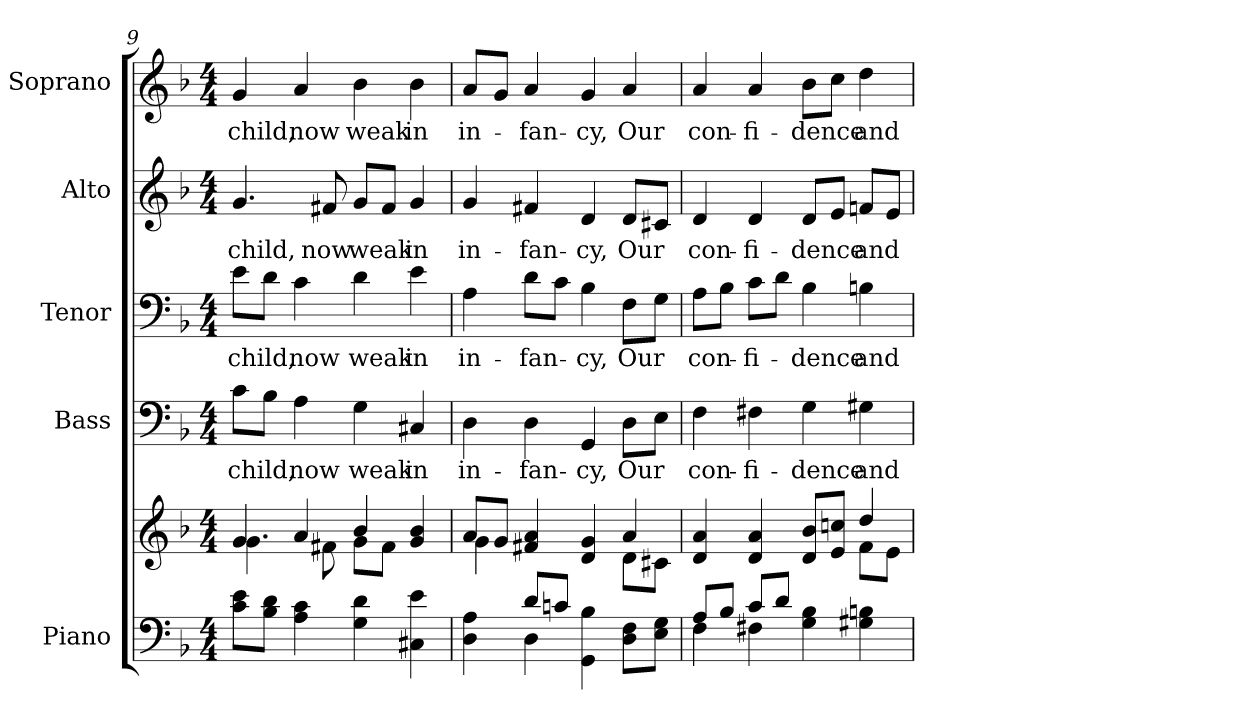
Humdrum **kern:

**kern	**kern	**kern	**text	**kern	**text	**kern	**text	**kern	**text
*part5	*part5	*part4	*part4	*part3	*part3	*part2	*part2	*part1	*part1
*staff6	*staff5	*staff4	*staff4	*staff3	*staff3	*staff2	*staff2	*staff1	*staff1
*I"Piano	*	*I"Bass	*	*I"Tenor	*	*I"Alto	*	*I"Soprano	*
*I'Pno.	*	*I'B.	*	*I'T.	*	*I'A.	*	*I'S.	*
!!LO:PB:g=z
*clefF4	*clefG2	*clefF4	*	*clefF4	*	*clefG2	*	*clefG2	*
*k[b-]	*k[b-]	*k[b-]	*	*k[b-]	*	*k[b-]	*	*k[b-]	*
*F:	*F:	*F:	*	*F:	*	*F:	*	*F:	*
*M4/4	*M4/4	*M4/4	*	*M4/4	*	*M4/4	*	*M4/4	*
=9	=9	=9	=9	=9	=9	=9	=9	=9	=9
*	*^	*	*	*	*	*	*	*	*
!	!	!	!	!LO:LY:b:color=#000000	!	!	!	!	!	!
!	!	!	!	!	!	!LO:LY:b:color=#000000	!	!	!	!
!	!	!	!	!	!	!	!	!LO:LY:b:color=#000000	!	!
!	!	!	!	!	!	!	!	!	!	!LO:LY:b:color=#000000
8ci\ 8eiL	4gi/	4.gi\	8ci\L	child,	8ei\L	child,	4.gi/	child,	4gi/	child,
8B-i\ 8diJ	.	.	8B-i\J	.	8di\J	.	.	.	.	.
!	!	!	!	!LO:LY:b:color=#000000	!	!	!	!	!	!
!	!	!	!	!	!	!LO:LY:b:color=#000000	!	!	!	!
!	!	!	!	!	!	!	!	!	!	!LO:LY:b:color=#000000
4Ai\ 4ci	4ai/	.	4Ai\	now	4ci\	now	.	.	4ai/	now
!	!	!	!	!	!	!	!	!LO:LY:b:color=#000000	!	!
.	.	8f#Xi\	.	.	.	.	8f#Xi/	now	.	.
!	!	!	!	!LO:LY:b:color=#000000	!	!	!	!	!	!
!	!	!	!	!	!	!LO:LY:b:color=#000000	!	!	!	!
!	!	!	!	!	!	!	!	!LO:LY:b:color=#000000	!	!
!	!	!	!	!	!	!	!	!	!	!LO:LY:b:color=#000000
4Gi\ 4di	4b-i/	8gi\L	4Gi\	weak	4di\	weak	8gi/L	weak	4b-i\	weak
.	.	8f#i\J	.	.	.	.	8f#i/J	.	.	.
!	!	!	!	!LO:LY:b:color=#000000	!	!	!	!	!	!
!	!	!	!	!	!	!LO:LY:b:color=#000000	!	!	!	!
!	!	!	!	!	!	!	!	!LO:LY:b:color=#000000	!	!
!	!	!	!	!	!	!	!	!	!	!LO:LY:b:color=#000000
4C#Xi\ 4ei	4gi/ 4b-i	4ryy	4C#Xi/	in	4ei\	in	4gi/	in	4b-i\	in
=10	=10	=10	=10	=10	=10	=10	=10	=10	=10	=10
*^	*	*	*	*	*	*	*	*	*	*
!	!	!	!	!	!LO:LY:b:color=#000000	!	!	!	!	!	!
!	!	!	!	!	!	!	!LO:LY:b:color=#000000	!	!	!	!
!	!	!	!	!	!	!	!	!	!LO:LY:b:color=#000000	!	!
!	!	!	!	!	!	!	!	!	!	!	!LO:LY:b:color=#000000
4Di\ 4Ai	4ryy	8ai/L	4gi\	4Di\	in-	4Ai\	in-	4gi/	in-	8ai/L	in-
.	.	8gi/J	.	.	.	.	.	.	.	8gi/J	.
!	!	!	!	!	!LO:LY:b:color=#000000	!	!	!	!	!	!
!	!	!	!	!	!	!	!LO:LY:b:color=#000000	!	!	!	!
!	!	!	!	!	!	!	!	!	!LO:LY:b:color=#000000	!	!
!	!	!	!	!	!	!	!	!	!	!	!LO:LY:b:color=#000000
8di/L	4Di\	4f#Xi/ 4ai	4ryy	4Di\	-fan-	8di\L	-fan-	4f#Xi/	-fan-	4ai/	-fan-
8cni/J	.	.	.	.	.	8ci\J	.	.	.	.	.
!	!	!	!	!	!LO:LY:b:color=#000000	!	!	!	!	!	!
!	!	!	!	!	!	!	!LO:LY:b:color=#000000	!	!	!	!
!	!	!	!	!	!	!	!	!	!LO:LY:b:color=#000000	!	!
!	!	!	!	!	!	!	!	!	!	!	!LO:LY:b:color=#000000
4GGi\ 4B-i	2ryy	4di/ 4gi	4ryy	4GGi/	-cy,	4B-i\	-cy,	4di/	-cy,	4gi/	-cy,
!	!	!	!	!	!LO:LY:b:color=#000000	!	!	!	!	!	!
!	!	!	!	!	!	!	!LO:LY:b:color=#000000	!	!	!	!
!	!	!	!	!	!	!	!	!	!LO:LY:b:color=#000000	!	!
!	!	!	!	!	!	!	!	!	!	!	!LO:LY:b:color=#000000
8Di\ 8FiL	.	4ai/	8di\L	8Di\L	Our	8Fi\L	Our	8di/L	Our	4ai/	Our
8Ei\ 8GiJ	.	.	8c#Xi\J	8Ei\J	.	8Gi\J	.	8c#Xi/J	.	.	.
!!LO:PB:g=z
=11	=11	=11	=11	=11	=11	=11	=11	=11	=11	=11	=11
!	!	!	!	!	!LO:LY:b:color=#000000	!	!	!	!	!	!
!	!	!	!	!	!	!	!LO:LY:b:color=#000000	!	!	!	!
!	!	!	!	!	!	!	!	!	!LO:LY:b:color=#000000	!	!
!	!	!	!	!	!	!	!	!	!	!	!LO:LY:b:color=#000000
8Ai/L	4Fi\	4di/ 4ai	2ryy	4Fi\	con-	8Ai\L	con-	4di/	con-	4ai/	con-
8B-i/J	.	.	.	.	.	8B-i\J	.	.	.	.	.
!	!	!	!	!	!LO:LY:b:color=#000000	!	!	!	!	!	!
!	!	!	!	!	!	!	!LO:LY:b:color=#000000	!	!	!	!
!	!	!	!	!	!	!	!	!	!LO:LY:b:color=#000000	!	!
!	!	!	!	!	!	!	!	!	!	!	!LO:LY:b:color=#000000
8ci/L	4F#Xi\	4di/ 4ai	.	4F#Xi\	-fi-	8ci\L	-fi-	4di/	-fi-	4ai/	-fi-
8di/J	.	.	.	.	.	8di\J	.	.	.	.	.
!	!	!	!	!	!LO:LY:b:color=#000000	!	!	!	!	!	!
!	!	!	!	!	!	!	!LO:LY:b:color=#000000	!	!	!	!
!	!	!	!	!	!	!	!	!	!LO:LY:b:color=#000000	!	!
!	!	!	!	!	!	!	!	!	!	!	!LO:LY:b:color=#000000
4Gi\ 4B-i	2ryy	8di/ 8b-iL	4ryy	4Gi\	-dence	4B-i\	-dence	8di/L	-dence	8b-i\L	-dence
.	.	8ei/ 8ccniJ	.	.	.	.	.	8ei/J	.	8cci\J	.
!	!	!	!	!	!LO:LY:b:color=#000000	!	!	!	!	!	!
!	!	!	!	!	!	!	!LO:LY:b:color=#000000	!	!	!	!
!	!	!	!	!	!	!	!	!	!LO:LY:b:color=#000000	!	!
!	!	!	!	!	!	!	!	!	!	!	!LO:LY:b:color=#000000
4G#Xi\ 4Bni	.	4ddi/	8fi\L	4G#Xi\	and	4Bni\	and	8fni/L	and	4ddi\	and
.	.	.	8ei\J	.	.	.	.	8ei/J	.	.	.
*v	*v	*	*	*	*	*	*	*	*	*	*
*	*v	*v	*	*	*	*	*	*	*	*
=	=	=	=	=	=	=	=	=	=
*-	*-	*-	*-	*-	*-	*-	*-	*-	*-
